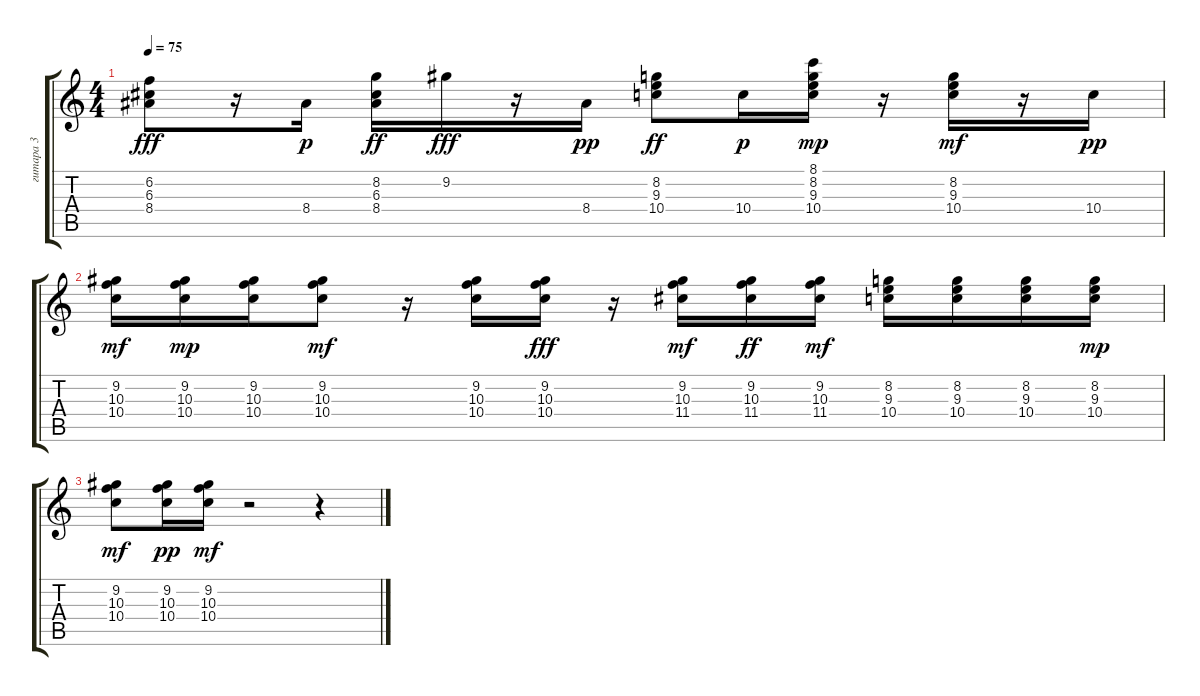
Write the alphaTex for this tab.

\track ("гитара 3" "гитара 3") {instrument acousticguitarsteel}
\staff {score tabs}
\tuning (E4 B3 G3 D3 A2 E2) {hide}
\ts (4 4)
\tempo 75
\clef g2
\ks c
(6.2 6.3 8.4).8{dy fff} r.16 8.4.16{dy p} (8.2 6.3 8.4).16{dy ff} 9.2.16{dy fff} r.16 8.4.16{dy pp} (8.2 9.3 10.4).8{dy ff} 10.4.16{dy p} (8.1 8.2 9.3 10.4).16{dy mp} r.16 (8.2 9.3 10.4).16{dy mf} r.16 10.4.16{dy pp} |
(9.2 10.3 10.4).16{dy mf} (9.2 10.3 10.4).16{dy mp} (9.2 10.3 10.4).16 (9.2 10.3 10.4).8{dy mf} r.16 (9.2 10.3 10.4).16 (9.2 10.3 10.4).16{dy fff} r.16 (9.2 10.3 11.4).16{dy mf} (9.2 10.3 11.4).16{dy ff} (9.2 10.3 11.4).16{dy mf} (8.2 9.3 10.4).16 (8.2 9.3 10.4).16 (8.2 9.3 10.4).16 (8.2 9.3 10.4).16{dy mp} |
(9.2 10.3 10.4).8{dy mf} (9.2 10.3 10.4).16{dy pp} (9.2 10.3 10.4).16{dy mf} r.2 r.4
